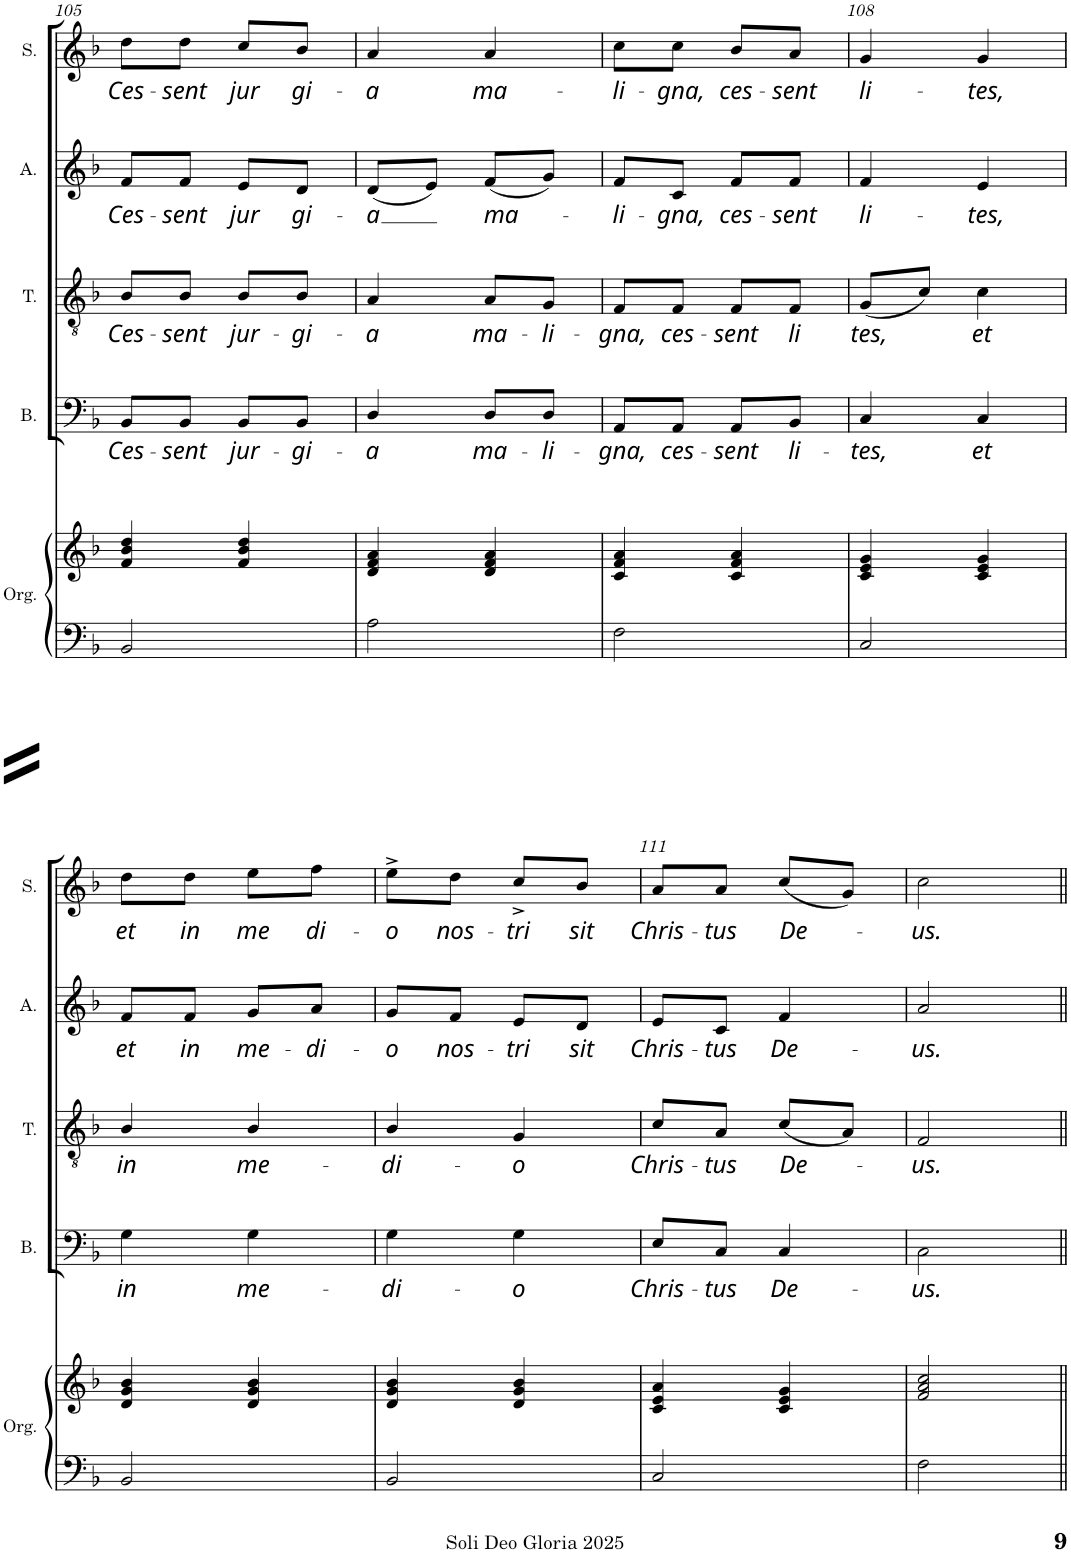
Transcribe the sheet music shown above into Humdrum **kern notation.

**kern	**kern	**kern	**text	**kern	**text	**kern	**text	**kern	**text
*part5	*part5	*part4	*part4	*part3	*part3	*part2	*part2	*part1	*part1
*staff6	*staff5	*staff4	*staff4	*staff3	*staff3	*staff2	*staff2	*staff1	*staff1
*I"Orgue	*	*I"Basse	*	*I"Ténor	*	*I"Alto	*	*I"Soprano	*
*I'Org.	*	*I'B.	*	*I'T.	*	*I'A.	*	*I'S.	*
!!LO:PB:g=z
*clefF4	*clefG2	*clefF4	*	*clefGv2	*	*clefG2	*	*clefG2	*
*k[b-]	*k[b-]	*k[b-]	*	*k[b-]	*	*k[b-]	*	*k[b-]	*
*M2/4	*M2/4	*M2/4	*	*M2/4	*	*M2/4	*	*M2/4	*
=105	=105	=105	=105	=105	=105	=105	=105	=105	=105
!	!	!	!LO:LY:b	!	!LO:LY:b	!	!LO:LY:b	!	!LO:LY:b
2BB-/	4f/ 4b-/ 4dd/	8BB-/L	Ces-	8B-/L	Ces-	8f/L	Ces-	8dd\L	Ces-
!	!	!	!LO:LY:b	!	!LO:LY:b	!	!LO:LY:b	!	!LO:LY:b
.	.	8BB-/J	-sent	8B-/J	-sent	8f/J	-sent	8dd\J	-sent
!	!	!	!LO:LY:b	!	!LO:LY:b	!	!LO:LY:b	!	!LO:LY:b
.	4f/ 4b-/ 4dd/	8BB-/L	jur-	8B-/L	jur-	8e/L	jur	8cc/L	jur
!	!	!	!LO:LY:b	!	!LO:LY:b	!	!LO:LY:b	!	!LO:LY:b
.	.	8BB-/J	-gi-	8B-/J	-gi-	8d/J	-gi-	8b-/J	-gi-
=106	=106	=106	=106	=106	=106	=106	=106	=106	=106
!	!	!	!LO:LY:b	!	!LO:LY:b	!	!LO:LY:b	!	!LO:LY:b
2A\	4d/ 4f/ 4a/	4D/	-a	4A/	-a	(<8d/L	-a	4a/	-a
.	.	.	.	.	.	8e/J)	.	.	.
!	!	!	!LO:LY:b	!	!LO:LY:b	!	!LO:LY:b	!	!LO:LY:b
.	4d/ 4f/ 4a/	8D/L	ma-	8A/L	ma-	(8f/L	ma-	4a/	ma-
!	!	!	!LO:LY:b	!	!LO:LY:b	!	!	!	!
.	.	8D/J	-li-	8G/J	-li-	8g/J)	.	.	.
=107	=107	=107	=107	=107	=107	=107	=107	=107	=107
!	!	!	!LO:LY:b	!	!LO:LY:b	!	!LO:LY:b	!	!LO:LY:b
2F\	4c/ 4f/ 4a/	8AA/L	-gna,	8F/L	-gna,	8f/L	-li-	8cc\L	-li-
!	!	!	!LO:LY:b	!	!LO:LY:b	!	!LO:LY:b	!	!LO:LY:b
.	.	8AA/J	ces-	8F/J	ces-	8c/J	-gna,	8cc\J	-gna,
!	!	!	!LO:LY:b	!	!LO:LY:b	!	!LO:LY:b	!	!LO:LY:b
.	4c/ 4f/ 4a/	8AA/L	-sent	8F/L	-sent	8f/L	ces-	8b-/L	ces-
!	!	!	!LO:LY:b	!	!LO:LY:b	!	!LO:LY:b	!	!LO:LY:b
.	.	8BB-/J	li-	8F/J	li	8f/J	-sent	8a/J	-sent
=108	=108	=108	=108	=108	=108	=108	=108	=108	=108
!	!	!	!LO:LY:b	!	!LO:LY:b	!	!LO:LY:b	!	!LO:LY:b
2C/	4c/ 4e/ 4g/	4C/	-tes,	(<8G/L	-tes,	4f/	li-	4g/	li-
.	.	.	.	8c/J)	.	.	.	.	.
!	!	!	!LO:LY:b	!	!LO:LY:b	!	!LO:LY:b	!	!LO:LY:b
.	4c/ 4e/ 4g/	4C/	et	4c\	et	4e/	-tes,	4g/	-tes,
!!LO:LB:g=z
=109	=109	=109	=109	=109	=109	=109	=109	=109	=109
!	!	!	!LO:LY:b	!	!LO:LY:b	!	!LO:LY:b	!	!LO:LY:b
2BB-/	4d/ 4g/ 4b-/	4G\	in	4B-/	in	8f/L	et	8dd\L	et
!	!	!	!	!	!	!	!LO:LY:b	!	!LO:LY:b
.	.	.	.	.	.	8f/J	in	8dd\J	in
!	!	!	!LO:LY:b	!	!LO:LY:b	!	!LO:LY:b	!	!LO:LY:b
.	4d/ 4g/ 4b-/	4G\	me-	4B-/	me-	8g/L	me-	8ee\L	me
!	!	!	!	!	!	!	!LO:LY:b	!	!LO:LY:b
.	.	.	.	.	.	8a/J	-di-	8ff\J	-di-
=110	=110	=110	=110	=110	=110	=110	=110	=110	=110
!	!	!	!LO:LY:b	!	!LO:LY:b	!	!LO:LY:b	!	!LO:LY:b
2BB-/	4d/ 4g/ 4b-/	4G\	-di-	4B-/	-di-	8g/L	-o	8ee^>\L	-o
!	!	!	!	!	!	!	!LO:LY:b	!	!LO:LY:b
.	.	.	.	.	.	8f/J	nos-	8dd\J	nos-
!	!	!	!LO:LY:b	!	!LO:LY:b	!	!LO:LY:b	!	!LO:LY:b
.	4d/ 4g/ 4b-/	4G\	-o	4G/	-o	8e/L	-tri	8cc^</L	-tri
!	!	!	!	!	!	!	!LO:LY:b	!	!LO:LY:b
.	.	.	.	.	.	8d/J	sit	8b-/J	sit
=111	=111	=111	=111	=111	=111	=111	=111	=111	=111
!	!	!	!LO:LY:b	!	!LO:LY:b	!	!LO:LY:b	!	!LO:LY:b
2C/	4c/ 4e/ 4a/	8E/L	Chris-	8c/L	Chris-	8e/L	Chris-	8a/L	Chris-
!	!	!	!LO:LY:b	!	!LO:LY:b	!	!LO:LY:b	!	!LO:LY:b
.	.	8C/J	-tus	8A/J	-tus	8c/J	-tus	8a/J	-tus
!	!	!	!LO:LY:b	!	!LO:LY:b	!	!LO:LY:b	!	!LO:LY:b
.	4c/ 4e/ 4g/	4C/	De-	(<8c/L	De-	4f/	De-	(<8cc/L	De-
.	.	.	.	8A/J)	.	.	.	8g/J)	.
=112	=112	=112	=112	=112	=112	=112	=112	=112	=112
!	!	!	!LO:LY:b	!	!LO:LY:b	!	!LO:LY:b	!	!LO:LY:b
2F\	2f/ 2a/ 2cc/	2C\	-us.	2F/	-us.	2a/	-us.	2cc\	-us.
=||	=||	=||	=||	=||	=||	=||	=||	=||	=||
*-	*-	*-	*-	*-	*-	*-	*-	*-	*-
